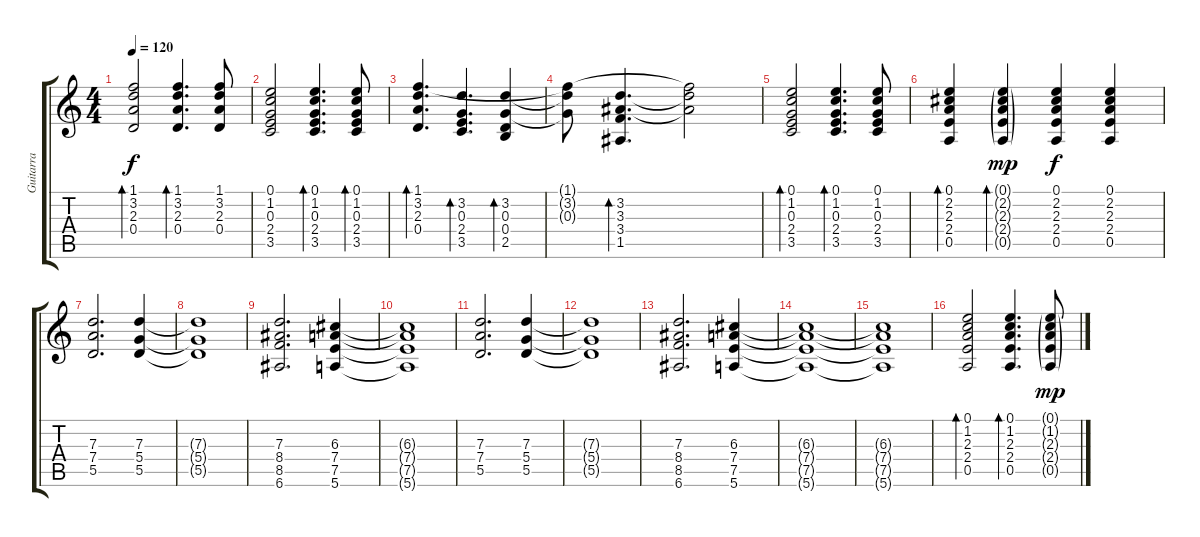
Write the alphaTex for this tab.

\track ("Guitarra" "Guitarra") {instrument acousticguitarsteel}
\staff {score tabs}
\tuning (E4 B3 G3 D3 A2 E2) {hide}
\ts (4 4)
\tempo 120
\clef g2
\ks c
(1.1 3.2 2.3 0.4).2{bd 60 dy f} (1.1 3.2 2.3 0.4).4{d bd 60} (1.1 3.2 2.3 0.4).8 |
(0.1 1.2 0.3 2.4 3.5).2 (0.1 1.2 0.3 2.4 3.5).4{d bd 60} (0.1 1.2 0.3 2.4 3.5).8{bd 60} |
(1.1 3.2 2.3 0.4).4{d bd 60} (3.2 0.3 2.4 3.5).4{d bd 60} (3.2 0.3 0.4 2.5).4{bd 60} |
(1.1{t} 3.2{t} 0.3{t}).8 (3.2 3.3 3.4 1.5).4{d bd 60} (1.1{t} 3.2{t} 3.3{t}).2 |
(0.1 1.2 0.3 2.4 3.5).2{bd 60} (0.1 1.2 0.3 2.4 3.5).4{d bd 60} (0.1 1.2 0.3 2.4 3.5).8 |
(0.1 2.2 2.3 2.4 0.5).4{bd 60} (0.1{g} 2.2{g} 2.3{g} 2.4{g} 0.5{g}).4{bd 60 dy mp} (0.1 2.2 2.3 2.4 0.5).4{dy f} (0.1 2.2 2.3 2.4 0.5).4 |
(7.3 7.4 5.5).2{d} (7.3 5.4 5.5).4 |
(7.3{t} 5.4{t} 5.5{t}).1 |
(7.3 8.4 8.5 6.6).2{d} (6.3 7.4 7.5 5.6).4 |
(6.3{t} 7.4{t} 7.5{t} 5.6{t}).1 |
(7.3 7.4 5.5).2{d} (7.3 5.4 5.5).4 |
(7.3{t} 5.4{t} 5.5{t}).1 |
(7.3 8.4 8.5 6.6).2{d} (6.3 7.4 7.5 5.6).4 |
(6.3{t} 7.4{t} 7.5{t} 5.6{t}).1 |
(6.3{t} 7.4{t} 7.5{t} 5.6{t}).1 |
(0.1 1.2 2.3 2.4 0.5).2{bd 60} (0.1 1.2 2.3 2.4 0.5).4{d bd 60} (0.1{g} 1.2{g} 2.3{g} 2.4{g} 0.5{g}).8{dy mp}
